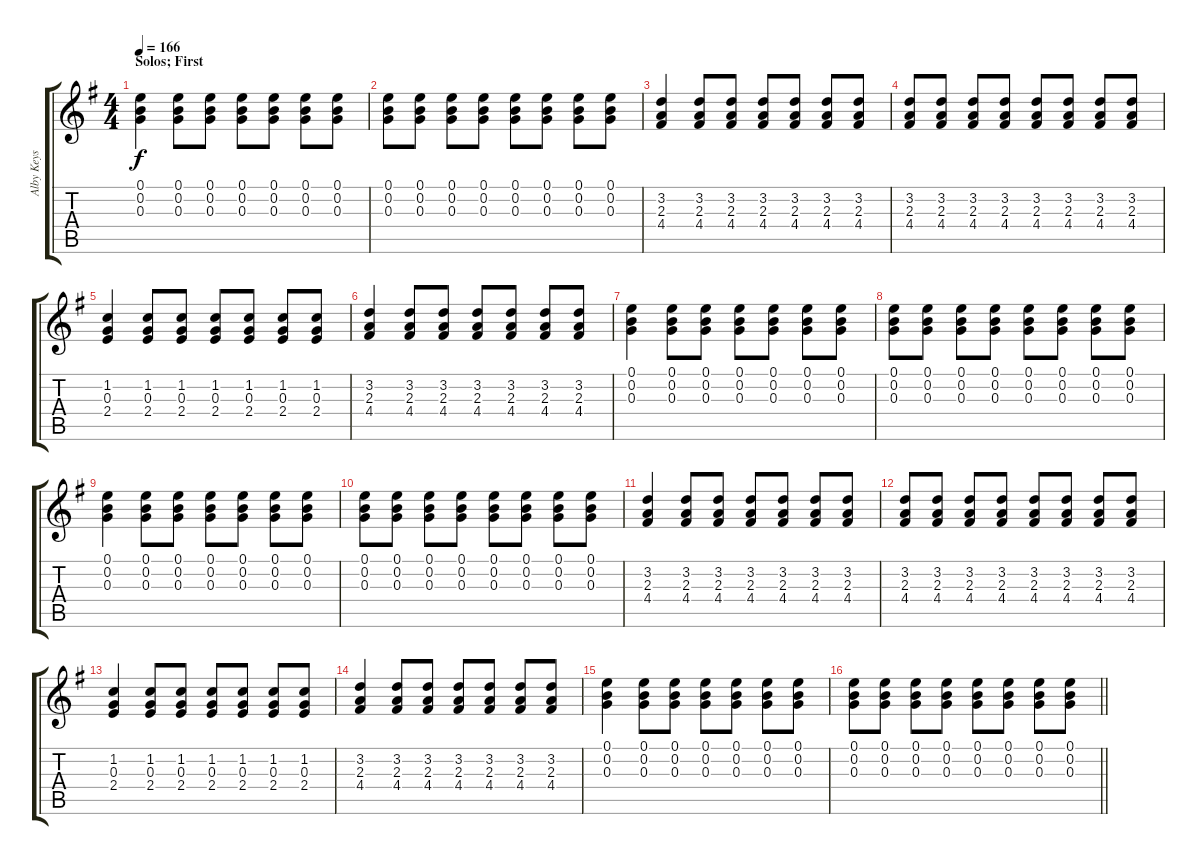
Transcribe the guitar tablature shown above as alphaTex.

\track ("Alby Keys" "Alby Keys") {instrument pad3polysynth}
\staff {score tabs}
\tuning (E5 B4 G4 D4 A3 E3) {hide}
\ts (4 4)
\section ("" "Solos; First")
\tempo 166
\clef g2
\ks eminor
(0.1 0.2 0.3).4{dy f} (0.1 0.2 0.3).8 (0.1 0.2 0.3).8 (0.1 0.2 0.3).8 (0.1 0.2 0.3).8 (0.1 0.2 0.3).8 (0.1 0.2 0.3).8 |
(0.1 0.2 0.3).8 (0.1 0.2 0.3).8 (0.1 0.2 0.3).8 (0.1 0.2 0.3).8 (0.1 0.2 0.3).8 (0.1 0.2 0.3).8 (0.1 0.2 0.3).8 (0.1 0.2 0.3).8 |
(3.2 2.3 4.4).4 (3.2 2.3 4.4).8 (3.2 2.3 4.4).8 (3.2 2.3 4.4).8 (3.2 2.3 4.4).8 (3.2 2.3 4.4).8 (3.2 2.3 4.4).8 |
(3.2 2.3 4.4).8 (3.2 2.3 4.4).8 (3.2 2.3 4.4).8 (3.2 2.3 4.4).8 (3.2 2.3 4.4).8 (3.2 2.3 4.4).8 (3.2 2.3 4.4).8 (3.2 2.3 4.4).8 |
(1.2 0.3 2.4).4 (1.2 0.3 2.4).8 (1.2 0.3 2.4).8 (1.2 0.3 2.4).8 (1.2 0.3 2.4).8 (1.2 0.3 2.4).8 (1.2 0.3 2.4).8 |
(3.2 2.3 4.4).4 (3.2 2.3 4.4).8 (3.2 2.3 4.4).8 (3.2 2.3 4.4).8 (3.2 2.3 4.4).8 (3.2 2.3 4.4).8 (3.2 2.3 4.4).8 |
(0.1 0.2 0.3).4 (0.1 0.2 0.3).8 (0.1 0.2 0.3).8 (0.1 0.2 0.3).8 (0.1 0.2 0.3).8 (0.1 0.2 0.3).8 (0.1 0.2 0.3).8 |
(0.1 0.2 0.3).8 (0.1 0.2 0.3).8 (0.1 0.2 0.3).8 (0.1 0.2 0.3).8 (0.1 0.2 0.3).8 (0.1 0.2 0.3).8 (0.1 0.2 0.3).8 (0.1 0.2 0.3).8 |
(0.1 0.2 0.3).4 (0.1 0.2 0.3).8 (0.1 0.2 0.3).8 (0.1 0.2 0.3).8 (0.1 0.2 0.3).8 (0.1 0.2 0.3).8 (0.1 0.2 0.3).8 |
(0.1 0.2 0.3).8 (0.1 0.2 0.3).8 (0.1 0.2 0.3).8 (0.1 0.2 0.3).8 (0.1 0.2 0.3).8 (0.1 0.2 0.3).8 (0.1 0.2 0.3).8 (0.1 0.2 0.3).8 |
(3.2 2.3 4.4).4 (3.2 2.3 4.4).8 (3.2 2.3 4.4).8 (3.2 2.3 4.4).8 (3.2 2.3 4.4).8 (3.2 2.3 4.4).8 (3.2 2.3 4.4).8 |
(3.2 2.3 4.4).8 (3.2 2.3 4.4).8 (3.2 2.3 4.4).8 (3.2 2.3 4.4).8 (3.2 2.3 4.4).8 (3.2 2.3 4.4).8 (3.2 2.3 4.4).8 (3.2 2.3 4.4).8 |
(1.2 0.3 2.4).4 (1.2 0.3 2.4).8 (1.2 0.3 2.4).8 (1.2 0.3 2.4).8 (1.2 0.3 2.4).8 (1.2 0.3 2.4).8 (1.2 0.3 2.4).8 |
(3.2 2.3 4.4).4 (3.2 2.3 4.4).8 (3.2 2.3 4.4).8 (3.2 2.3 4.4).8 (3.2 2.3 4.4).8 (3.2 2.3 4.4).8 (3.2 2.3 4.4).8 |
(0.1 0.2 0.3).4 (0.1 0.2 0.3).8 (0.1 0.2 0.3).8 (0.1 0.2 0.3).8 (0.1 0.2 0.3).8 (0.1 0.2 0.3).8 (0.1 0.2 0.3).8 |
\barLineRight lightlight
(0.1 0.2 0.3).8 (0.1 0.2 0.3).8 (0.1 0.2 0.3).8 (0.1 0.2 0.3).8 (0.1 0.2 0.3).8 (0.1 0.2 0.3).8 (0.1 0.2 0.3).8 (0.1 0.2 0.3).8
